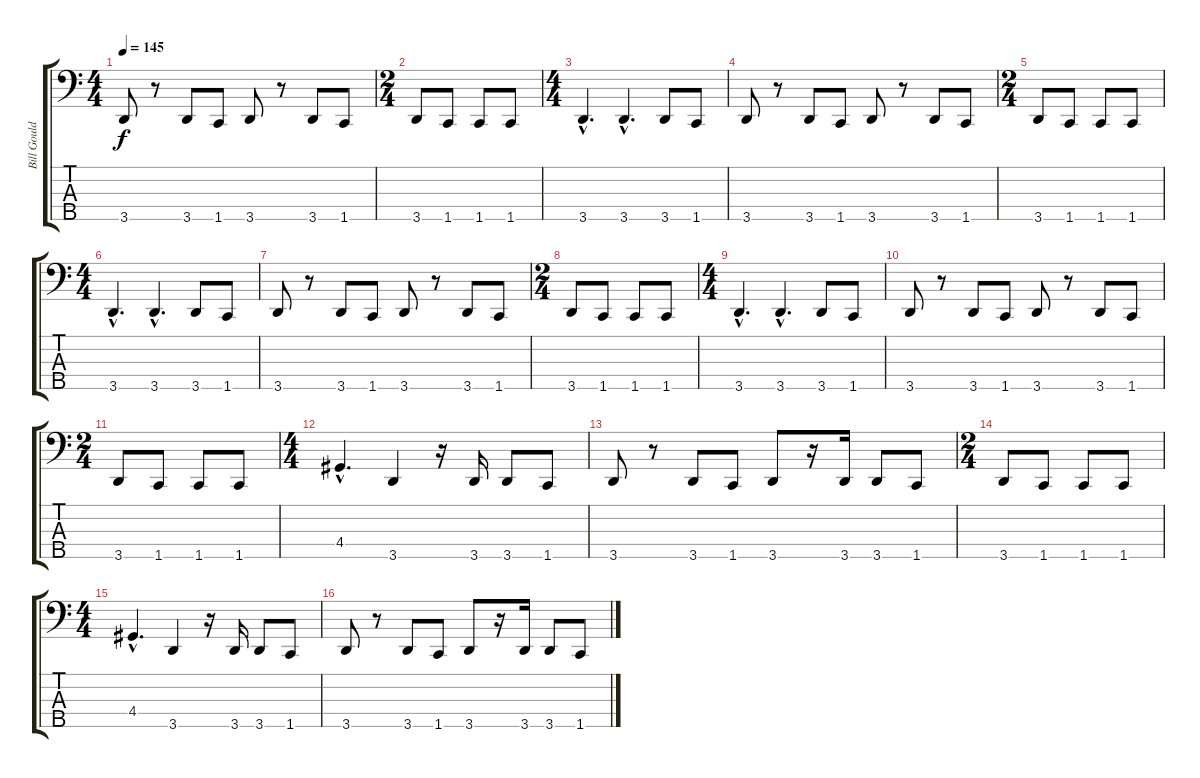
\track ("Bill Gould" "Bill Gould") {instrument electricbasspick}
\staff {score tabs}
\tuning (G2 D2 A1 E1 B0) {hide}
\ts (4 4)
\tempo 145
\clef f4
\ks c
3.5.8{dy f} r.8 3.5.8 1.5.8 3.5.8 r.8 3.5.8 1.5.8 |
\ts (2 4)
3.5.8 1.5.8 1.5.8 1.5.8 |
\ts (4 4)
3.5{hac}.4{d} 3.5{hac}.4{d} 3.5.8 1.5.8 |
3.5.8 r.8 3.5.8 1.5.8 3.5.8 r.8 3.5.8 1.5.8 |
\ts (2 4)
3.5.8 1.5.8 1.5.8 1.5.8 |
\ts (4 4)
3.5{hac}.4{d} 3.5{hac}.4{d} 3.5.8 1.5.8 |
3.5.8 r.8 3.5.8 1.5.8 3.5.8 r.8 3.5.8 1.5.8 |
\ts (2 4)
3.5.8 1.5.8 1.5.8 1.5.8 |
\ts (4 4)
3.5{hac}.4{d} 3.5{hac}.4{d} 3.5.8 1.5.8 |
3.5.8 r.8 3.5.8 1.5.8 3.5.8 r.8 3.5.8 1.5.8 |
\ts (2 4)
3.5.8 1.5.8 1.5.8 1.5.8 |
\ts (4 4)
4.4{hac}.4{d} 3.5.4 r.16 3.5.16 3.5.8 1.5.8 |
3.5.8 r.8 3.5.8 1.5.8 3.5.8 r.16 3.5.16 3.5.8 1.5.8 |
\ts (2 4)
3.5.8 1.5.8 1.5.8 1.5.8 |
\ts (4 4)
4.4{hac}.4{d} 3.5.4 r.16 3.5.16 3.5.8 1.5.8 |
3.5.8 r.8 3.5.8 1.5.8 3.5.8 r.16 3.5.16 3.5.8 1.5.8
